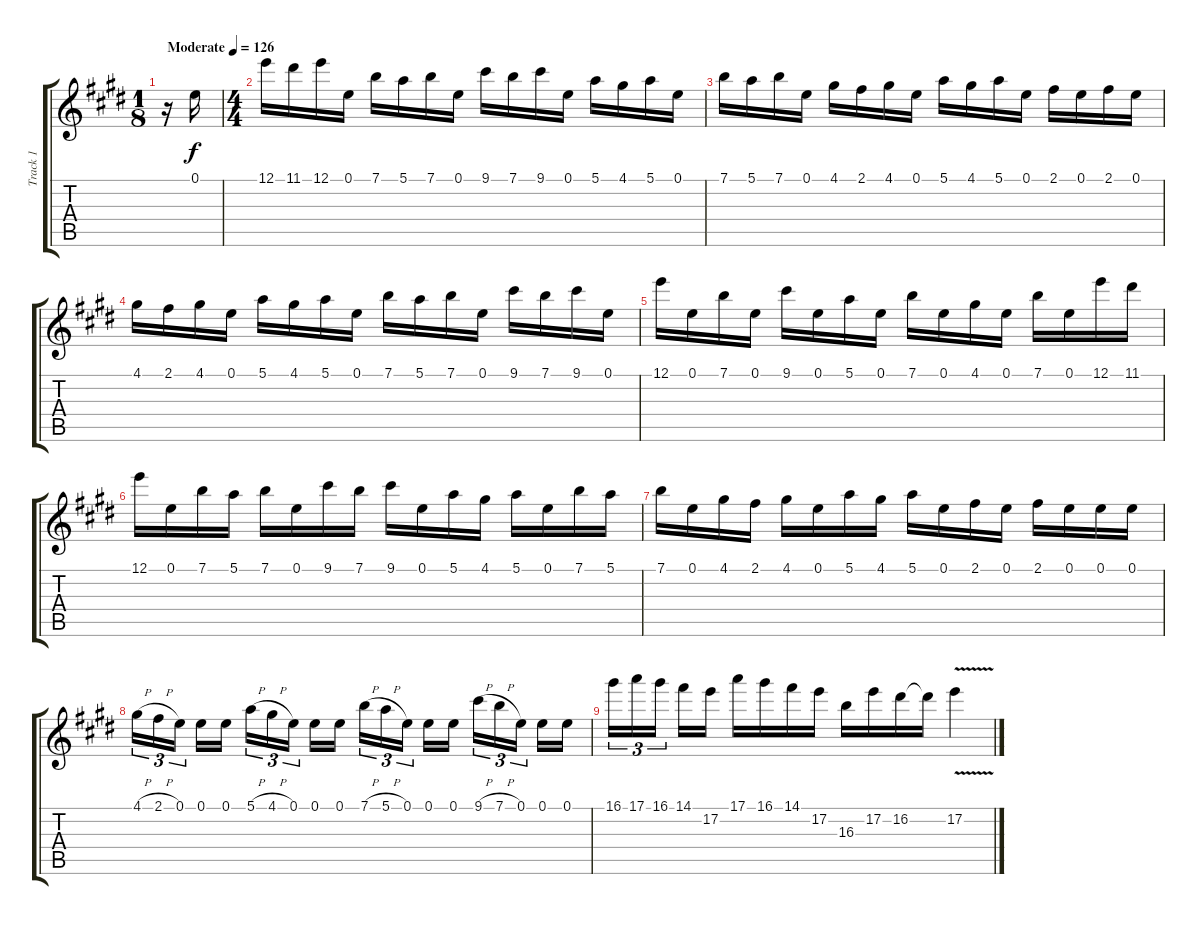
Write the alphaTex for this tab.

\track ("Track 1" "Track 1") {instrument electricguitarclean}
\staff {score tabs}
\tuning (E4 B3 G3 D3 A2 E2) {hide}
\ts (1 8)
\tempo (126 "Moderate")
\clef g2
\ks e
r.16{dy f instrument electricguitarclean} 0.1.16 |
\ts (4 4)
12.1.16 11.1.16 12.1.16 0.1.16 7.1.16 5.1.16 7.1.16 0.1.16 9.1.16 7.1.16 9.1.16 0.1.16 5.1.16 4.1.16 5.1.16 0.1.16 |
7.1.16 5.1.16 7.1.16 0.1.16 4.1.16 2.1.16 4.1.16 0.1.16 5.1.16 4.1.16 5.1.16 0.1.16 2.1.16 0.1.16 2.1.16 0.1.16 |
4.1.16 2.1.16 4.1.16 0.1.16 5.1.16 4.1.16 5.1.16 0.1.16 7.1.16 5.1.16 7.1.16 0.1.16 9.1.16 7.1.16 9.1.16 0.1.16 |
12.1.16 0.1.16 7.1.16 0.1.16 9.1.16 0.1.16 5.1.16 0.1.16 7.1.16 0.1.16 4.1.16 0.1.16 7.1.16 0.1.16 12.1.16 11.1.16 |
12.1.16 0.1.16 7.1.16 5.1.16 7.1.16 0.1.16 9.1.16 7.1.16 9.1.16 0.1.16 5.1.16 4.1.16 5.1.16 0.1.16 7.1.16 5.1.16 |
7.1.16 0.1.16 4.1.16 2.1.16 4.1.16 0.1.16 5.1.16 4.1.16 5.1.16 0.1.16 2.1.16 0.1.16 2.1.16 0.1.16 0.1.16 0.1.16 |
4.1{h}.16{tu (3 2)} 2.1{h}.16{tu (3 2)} 0.1.16{tu (3 2) beam splitsecondary} 0.1.16 0.1.16 5.1{h}.16{tu (3 2)} 4.1{h}.16{tu (3 2)} 0.1.16{tu (3 2) beam splitsecondary} 0.1.16 0.1.16 7.1{h}.16{tu (3 2)} 5.1{h}.16{tu (3 2)} 0.1.16{tu (3 2) beam splitsecondary} 0.1.16 0.1.16 9.1{h}.16{tu (3 2)} 7.1{h}.16{tu (3 2)} 0.1.16{tu (3 2) beam splitsecondary} 0.1.16 0.1.16 |
16.1.16{tu (3 2)} 17.1.16{tu (3 2)} 16.1.16{tu (3 2) beam splitsecondary} 14.1.16 17.2.16 17.1.16 16.1.16 14.1.16 17.2.16 16.3.16 17.2.16 16.2.16 16.2{t}.16 17.2{v}.4
